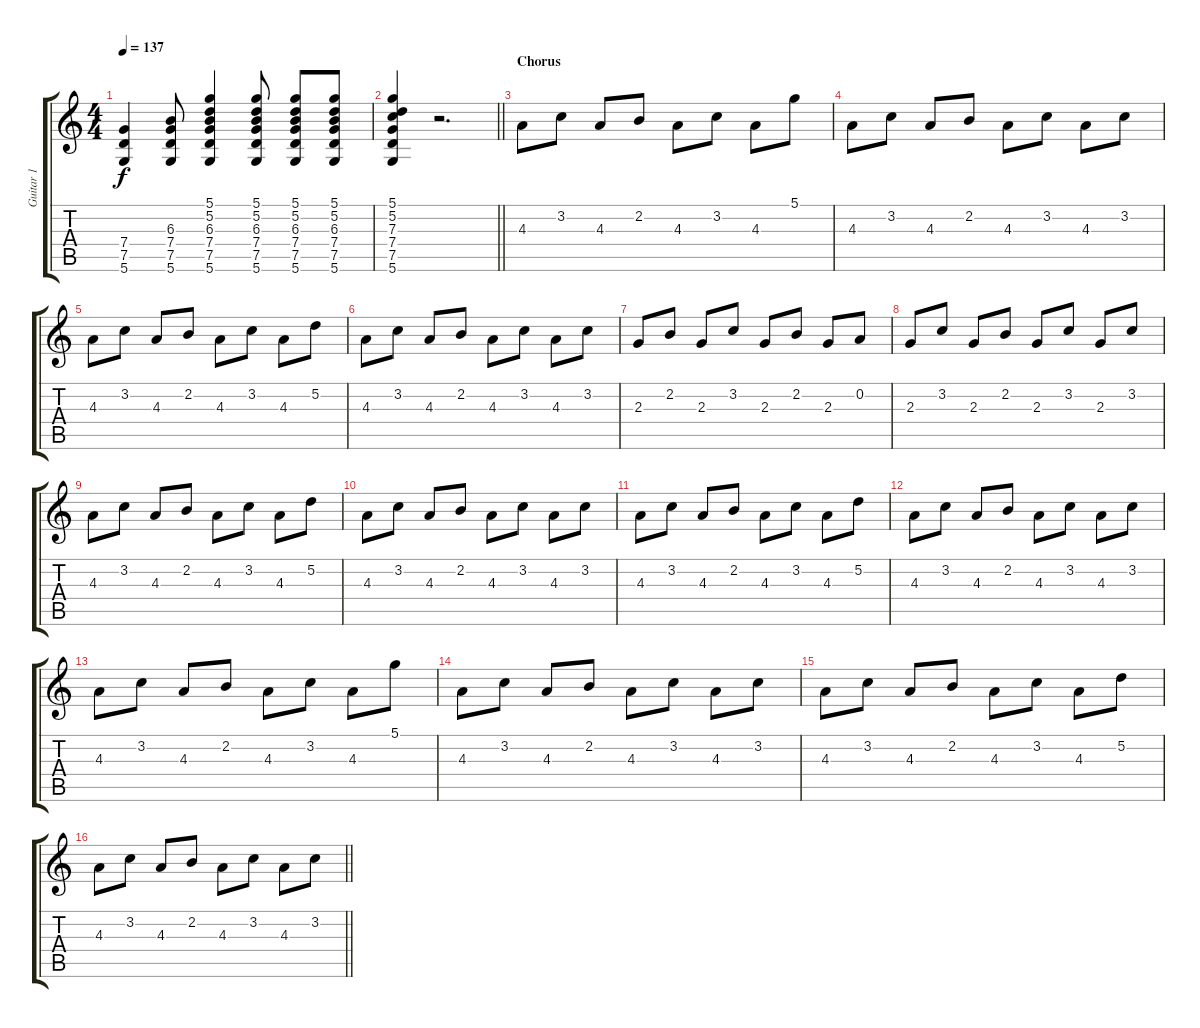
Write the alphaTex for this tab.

\track ("Guitar 1" "Guitar 1") {instrument electricguitarclean}
\staff {score tabs}
\tuning (D4 A3 F3 C3 G2 D2) {hide}
\ts (4 4)
\tempo 137
\clef g2
\ks c
(7.4 7.5 5.6).4{dy f} (6.3 7.4 7.5 5.6).8 (5.1 5.2 6.3 7.4 7.5 5.6).4 (5.1 5.2 6.3 7.4 7.5 5.6).8 (5.1 5.2 6.3 7.4 7.5 5.6).8 (5.1 5.2 6.3 7.4 7.5 5.6).8 |
\barLineRight lightlight
(5.1 5.2 7.3 7.4 7.5 5.6).4 r.2{d} |
\section ("" "Chorus")
4.3.8{instrument electricguitarclean} 3.2.8 4.3.8 2.2.8 4.3.8 3.2.8 4.3.8 5.1.8 |
4.3.8 3.2.8 4.3.8 2.2.8 4.3.8 3.2.8 4.3.8 3.2.8 |
4.3.8 3.2.8 4.3.8 2.2.8 4.3.8 3.2.8 4.3.8 5.2.8 |
4.3.8 3.2.8 4.3.8 2.2.8 4.3.8 3.2.8 4.3.8 3.2.8 |
2.3.8 2.2.8 2.3.8 3.2.8 2.3.8 2.2.8 2.3.8 0.2.8 |
2.3.8 3.2.8 2.3.8 2.2.8 2.3.8 3.2.8 2.3.8 3.2.8 |
4.3.8 3.2.8 4.3.8 2.2.8 4.3.8 3.2.8 4.3.8 5.2.8 |
4.3.8 3.2.8 4.3.8 2.2.8 4.3.8 3.2.8 4.3.8 3.2.8 |
4.3.8 3.2.8 4.3.8 2.2.8 4.3.8 3.2.8 4.3.8 5.2.8 |
4.3.8 3.2.8 4.3.8 2.2.8 4.3.8 3.2.8 4.3.8 3.2.8 |
4.3.8 3.2.8 4.3.8 2.2.8 4.3.8 3.2.8 4.3.8 5.1.8 |
4.3.8 3.2.8 4.3.8 2.2.8 4.3.8 3.2.8 4.3.8 3.2.8 |
4.3.8 3.2.8 4.3.8 2.2.8 4.3.8 3.2.8 4.3.8 5.2.8 |
\barLineRight lightlight
4.3.8 3.2.8 4.3.8 2.2.8 4.3.8 3.2.8 4.3.8 3.2.8
